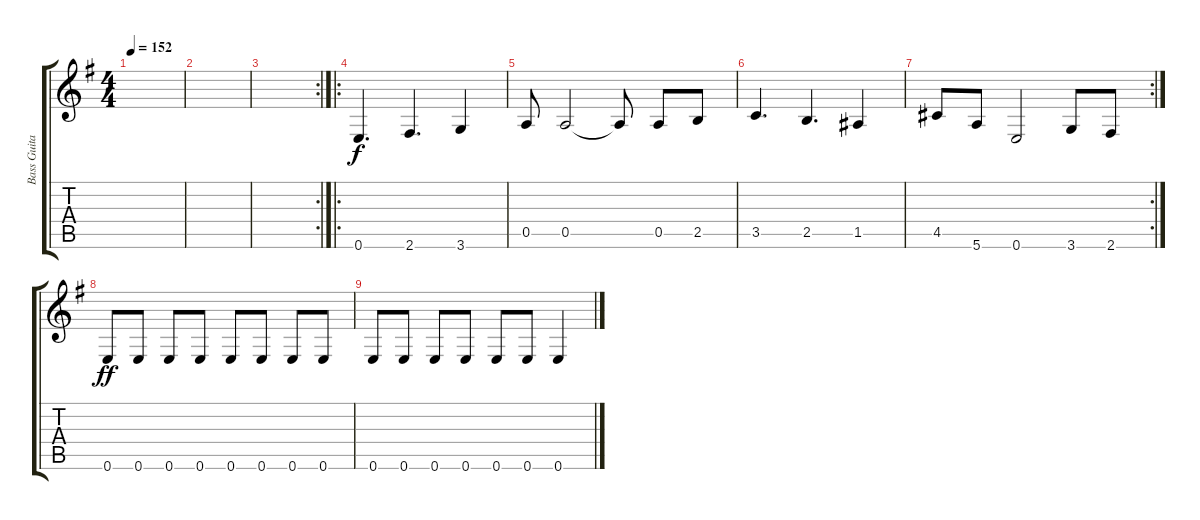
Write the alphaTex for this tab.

\track ("Bass Guitar" "Bass Guita") {instrument electricbasspick}
\staff {score tabs}
\tuning (E4 B3 G3 D3 A2 E2) {hide}
\ts (4 4)
\tempo 152
\clef g2
\ks g
|
|
\rc 2
|
\ro
0.6.4{d dy f} 2.6.4{d} 3.6.4 |
0.5.8 0.5.2 0.5{t}.8 0.5.8 2.5.8 |
3.5.4{d} 2.5.4{d} 1.5.4 |
\rc 2
4.5.8 5.6.8 0.6.2 3.6.8 2.6.8 |
0.6.8{dy ff} 0.6.8 0.6.8 0.6.8 0.6.8 0.6.8 0.6.8 0.6.8 |
0.6.8 0.6.8 0.6.8 0.6.8 0.6.8 0.6.8 0.6.4
